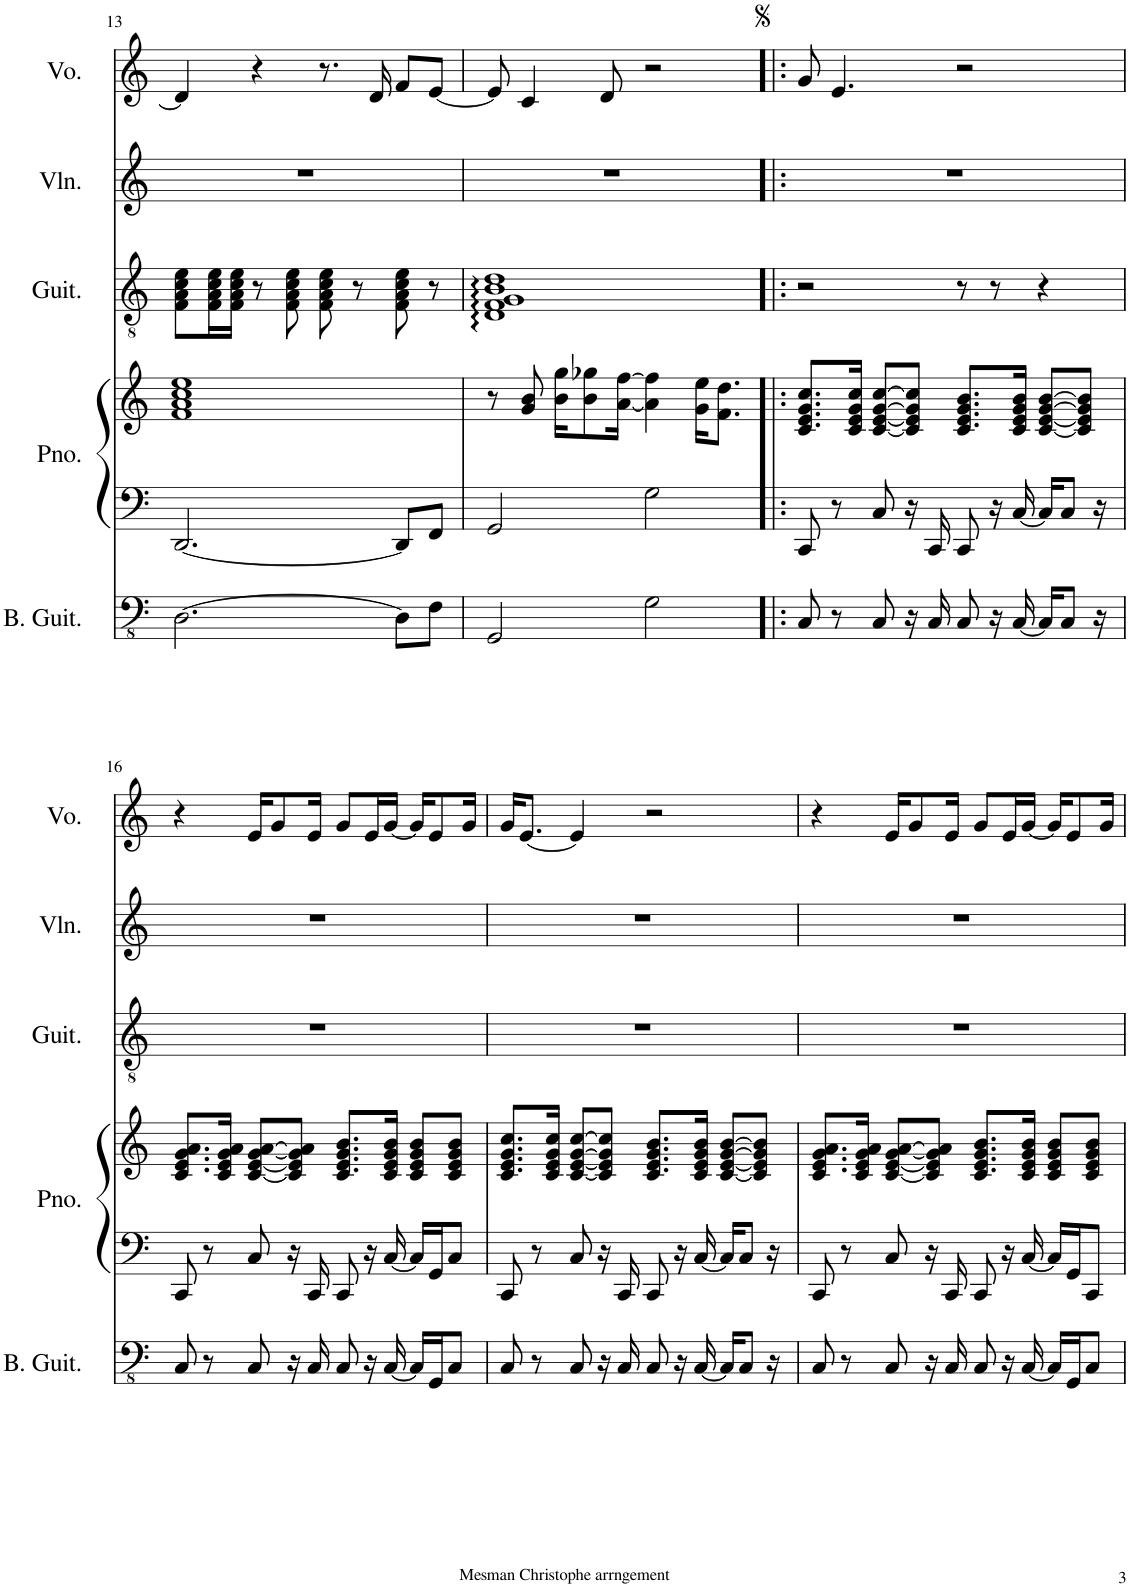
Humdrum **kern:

**kern	**kern	**kern	**kern	**kern	**kern
*part5	*part4	*part4	*part3	*part2	*part1
*staff6	*staff5	*staff4	*staff3	*staff2	*staff1
*I"Bass Guitar	*I"Piano	*	*I"Guitar	*I"Violin	*I"Voice
*I'B. Guit.	*I'Pno.	*	*I'Guit.	*I'Vln.	*I'Vo.
!!LO:PB:g=z
*clefFv4	*clefF4	*clefG2	*clefGv2	*clefG2	*clefG2
*k[]	*k[]	*k[]	*k[]	*k[]	*k[]
*M4/4	*M4/4	*M4/4	*M4/4	*M4/4	*M4/4
=13	=13	=13	=13	=13	=13
[2.DD\	[2.DD/	1f 1a 1cc 1ee	8F\ 8A\ 8c\ 8e\L	1r	4d/]
.	.	.	16F\ 16A\ 16c\ 16e\L	.	.
.	.	.	16F\ 16A\ 16c\ 16e\JJ	.	.
.	.	.	8r	.	4r
.	.	.	8F\ 8A\ 8c\ 8e\	.	.
.	.	.	8F\ 8A\ 8c\ 8e\	.	8.r
.	.	.	8r	.	.
.	.	.	.	.	16d/
8DD\L]	8DD/L]	.	8F\ 8A\ 8c\ 8e\	.	8f/L
8FF\J	8FF/J	.	8r	.	[8e/J
=14	=14	=14	=14	=14	=14
2GGG/	2GG/	8r	1D: 1F: 1G: 1B: 1d:	1r	8e/]
.	.	8g/ 8b/	.	.	4c/
.	.	16b\ 16gg\KL	.	.	.
.	.	8b\ 8gg-X\	.	.	.
.	.	.	.	.	8d/
.	.	[16a\ [16ff\Jk	.	.	.
2GG\	2G\	4a\] 4ff\]	.	.	2r
.	.	16g\ 16ee\KL	.	.	.
.	.	8.f\ 8.dd\J	.	.	.
=15!|:	=15!|:	=15!|:	=15!|:	=15!|:	=15!|:
8CC/	8CC/	8.c/ 8.e/ 8.g/ 8.cc/L	2r	1r	8g/
8r	8r	.	.	.	4.e/
.	.	16c/ 16e/ 16g/ 16cc/Jk	.	.	.
8CC/	8C/	[8c/ [8e/ [8g/ [8cc/L	.	.	.
16r	16r	8c/] 8e/] 8g/] 8cc/]J	.	.	.
16CC/	16CC/	.	.	.	.
8CC/	8CC/	8.c/ 8.e/ 8.g/ 8.b/L	8r	.	2r
16r	16r	.	8r	.	.
[16CC/	[16C/	16c/ 16e/ 16g/ 16b/Jk	.	.	.
16CC/KL]	16C/KL]	[8c/ [8e/ [8g/ [8b/L	4r	.	.
8CC/J	8C/J	.	.	.	.
.	.	8c/] 8e/] 8g/] 8b/]J	.	.	.
16r	16r	.	.	.	.
!!LO:LB:g=z
=16	=16	=16	=16	=16	=16
8CC/	8CC/	8.c/ 8.e/ 8.g/ 8.a/L	1r	1r	4r
8r	8r	.	.	.	.
.	.	16c/ 16e/ 16g/ 16a/Jk	.	.	.
8CC/	8C/	[8c/ [8e/ [8g/ [8a/L	.	.	16e/KL
.	.	.	.	.	8g/
16r	16r	8c/] 8e/] 8g/] 8a/]J	.	.	.
16CC/	16CC/	.	.	.	16e/Jk
8CC/	8CC/	8.c/ 8.e/ 8.g/ 8.b/L	.	.	8g/L
16r	16r	.	.	.	16e/L
[16CC/	[16C/	16c/ 16e/ 16g/ 16b/Jk	.	.	[16g/JJ
16CC/LL]	16C/LL]	8c/ 8e/ 8g/ 8b/L	.	.	16g/KL]
16GGG/J	16GG/J	.	.	.	8e/
8CC/J	8C/J	8c/ 8e/ 8g/ 8b/J	.	.	.
.	.	.	.	.	16g/Jk
=17	=17	=17	=17	=17	=17
8CC/	8CC/	8.c/ 8.e/ 8.g/ 8.cc/L	1r	1r	16g/KL
.	.	.	.	.	[8.e/J
8r	8r	.	.	.	.
.	.	16c/ 16e/ 16g/ 16cc/Jk	.	.	.
8CC/	8C/	[8c/ [8e/ [8g/ [8cc/L	.	.	4e/]
16r	16r	8c/] 8e/] 8g/] 8cc/]J	.	.	.
16CC/	16CC/	.	.	.	.
8CC/	8CC/	8.c/ 8.e/ 8.g/ 8.b/L	.	.	2r
16r	16r	.	.	.	.
[16CC/	[16C/	16c/ 16e/ 16g/ 16b/Jk	.	.	.
16CC/KL]	16C/KL]	[8c/ [8e/ [8g/ [8b/L	.	.	.
8CC/J	8C/J	.	.	.	.
.	.	8c/] 8e/] 8g/] 8b/]J	.	.	.
16r	16r	.	.	.	.
=18	=18	=18	=18	=18	=18
8CC/	8CC/	8.c/ 8.e/ 8.g/ 8.a/L	1r	1r	4r
8r	8r	.	.	.	.
.	.	16c/ 16e/ 16g/ 16a/Jk	.	.	.
8CC/	8C/	[8c/ [8e/ [8g/ [8a/L	.	.	16e/KL
.	.	.	.	.	8g/
16r	16r	8c/] 8e/] 8g/] 8a/]J	.	.	.
16CC/	16CC/	.	.	.	16e/Jk
8CC/	8CC/	8.c/ 8.e/ 8.g/ 8.b/L	.	.	8g/L
16r	16r	.	.	.	16e/L
[16CC/	[16C/	16c/ 16e/ 16g/ 16b/Jk	.	.	[16g/JJ
16CC/LL]	16C/LL]	8c/ 8e/ 8g/ 8b/L	.	.	16g/KL]
16GGG/J	16GG/J	.	.	.	8e/
8CC/J	8CC/J	8c/ 8e/ 8g/ 8b/J	.	.	.
.	.	.	.	.	16g/Jk
=	=	=	=	=	=
*-	*-	*-	*-	*-	*-
